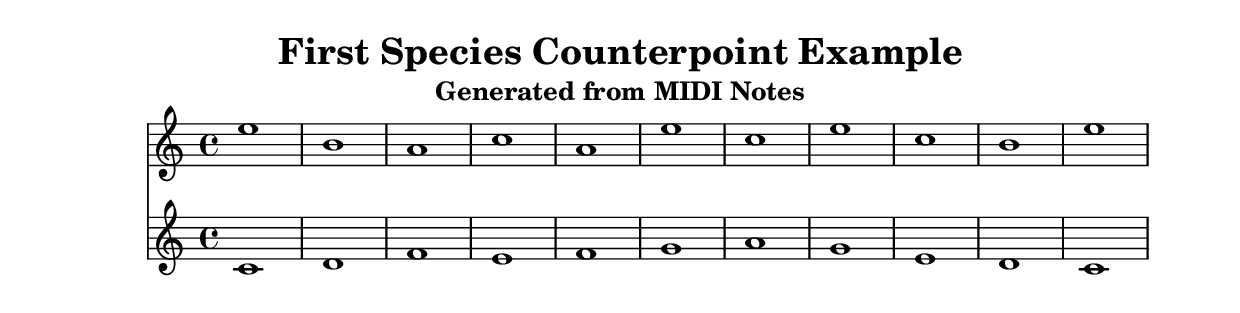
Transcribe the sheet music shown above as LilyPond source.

\version "2.24.4"
\header {
  title = "First Species Counterpoint Example"
  subtitle = "Generated from MIDI Notes"
}

\score {
  <<
    \new Staff = "Counterpoint" <<
      \clef treble
      \key c \major
      \time 4/4
      \fixed c' { 
        e'1 | b1 | a1 | c'1 | a1 | e'1 | c'1 | e'1 | c'1 | b1 | e'1
      }
    >>
    \new Staff = "CantusFirmus" <<
      \clef treble
      \key c \major
      \time 4/4
      \fixed c' { 
        c1 | d1 | f1 | e1 | f1 | g1 | a1 | g1 | e1 | d1 | c1
      }
    >>
  >>
  \layout { }
  \midi { }
}
